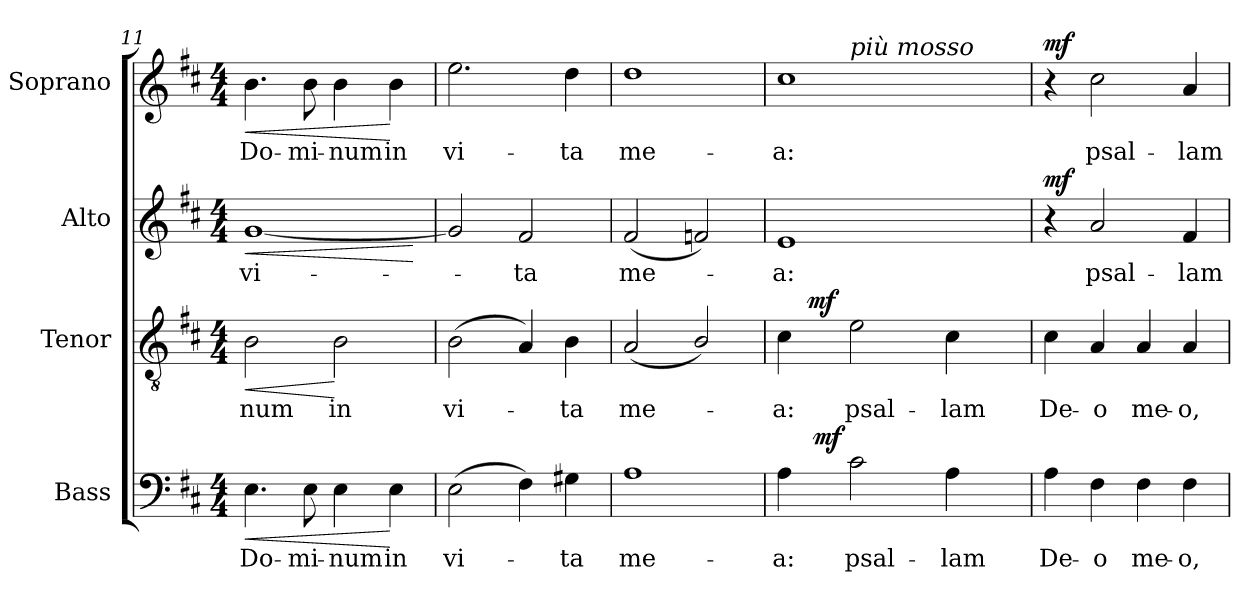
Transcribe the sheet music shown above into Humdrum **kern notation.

**kern	**text	**dynam	**kern	**text	**dynam	**kern	**text	**dynam	**kern	**text	**dynam
*part4	*part4	*part4	*part3	*part3	*part3	*part2	*part2	*part2	*part1	*part1	*part1
*staff4	*staff4	*staff4	*staff3	*staff3	*staff3	*staff2	*staff2	*staff2	*staff1	*staff1	*staff1
*I"Bass	*	*	*I"Tenor	*	*	*I"Alto	*	*	*I"Soprano	*	*
*I'B.	*	*	*I'T.	*	*	*I'A.	*	*	*I'S.	*	*
!!LO:PB:g=z
*clefF4	*	*	*clefGv2	*	*	*clefG2	*	*	*clefG2	*	*
*	*	*	*ITrd7c12	*	*	*	*	*	*	*	*
*k[f#c#]	*	*	*k[f#c#]	*	*	*k[f#c#]	*	*	*k[f#c#]	*	*
*D:	*	*	*D:	*	*	*D:	*	*	*D:	*	*
*M4/4	*	*	*M4/4	*	*	*M4/4	*	*	*M4/4	*	*
=11	=11	=11	=11	=11	=11	=11	=11	=11	=11	=11	=11
!	!LO:LY:b:color=#000000	!LO:HP:b	!	!	!	!	!	!	!	!	!
!	!	!	!	!LO:LY:b:color=#000000	!LO:HP:b	!	!	!	!	!	!
!	!	!	!	!	!	!	!LO:LY:b:color=#000000	!LO:HP:b	!	!	!
!	!	!	!	!	!	!	!	!	!	!LO:LY:b:color=#000000	!LO:HP:b
4.Ei\	Do-	<	2BBi\	-num	<	[1gi	vi-	<	4.bi\	Do-	<
!	!LO:LY:b:color=#000000	!	!	!	!	!	!	!	!	!	!
!	!	!	!	!	!	!	!	!	!	!LO:LY:b:color=#000000	!
8Ei\	-mi-	.	.	.	.	.	.	.	8bi\	-mi-	.
!	!LO:LY:b:color=#000000	!	!	!	!	!	!	!	!	!	!
!	!	!	!	!LO:LY:b:color=#000000	!	!	!	!	!	!	!
!	!	!	!	!	!	!	!	!	!	!LO:LY:b:color=#000000	!
4Ei\	-num	.	2BBi\	in	[	.	.	.	4bi\	-num	.
!	!LO:LY:b:color=#000000	!	!	!	!	!	!	!	!	!	!
!	!	!	!	!	!	!	!	!	!	!LO:LY:b:color=#000000	!
4Ei\	in	[	.	.	.	.	.	.	4bi\	in	[
.	.	.	.	.	.	.	.	[	.	.	.
=12	=12	=12	=12	=12	=12	=12	=12	=12	=12	=12	=12
!	!LO:LY:b:color=#000000	!	!	!	!	!	!	!	!	!	!
!	!	!	!	!LO:LY:b:color=#000000	!	!	!	!	!	!	!
!	!	!	!	!	!	!	!	!	!	!LO:LY:b:color=#000000	!
(2Ei\	vi-	.	(2BBi\	vi-	.	2gi/]	.	.	2.eei\	vi-	.
!	!	!	!	!	!	!	!LO:LY:b:color=#000000	!	!	!	!
4F#i\)	.	.	4AAi/)	.	.	2f#i/	-ta	.	.	.	.
!	!LO:LY:b:color=#000000	!	!	!	!	!	!	!	!	!	!
!	!	!	!	!LO:LY:b:color=#000000	!	!	!	!	!	!	!
!	!	!	!	!	!	!	!	!	!	!LO:LY:b:color=#000000	!
4G#Xi\	-ta	.	4BBi\	-ta	.	.	.	.	4ddi\	-ta	.
=13	=13	=13	=13	=13	=13	=13	=13	=13	=13	=13	=13
!	!LO:LY:b:color=#000000	!	!	!	!	!	!	!	!	!	!
!	!	!	!	!LO:LY:b:color=#000000	!	!	!	!	!	!	!
!	!	!	!	!	!	!	!LO:LY:b:color=#000000	!	!	!	!
!	!	!	!	!	!	!	!	!	!	!LO:LY:b:color=#000000	!
1Ai	me-	.	(2AAi/	me-	.	(2f#i/	me-	.	1ddi	me-	.
.	.	.	2BBi/)	.	.	2fni/)	.	.	.	.	.
=14	=14	=14	=14	=14	=14	=14	=14	=14	=14	=14	=14
!	!LO:LY:b:color=#000000	!	!	!	!	!	!	!	!	!	!
!	!	!	!	!LO:LY:b:color=#000000	!	!	!	!	!	!	!
!	!	!	!	!	!	!	!LO:LY:b:color=#000000	!	!	!	!
!	!	!	!	!	!	!	!	!	!	!LO:LY:b:color=#000000	!
*^	*	*	*^	*	*	*	*	*	*^	*	*
4Ai\	16ryy	-a:	.	4C#i\	16ryy	-a:	.	1ei	-a:	.	1cc#i	4ryy	-a:	.
.	64ryy	.	.	.	64ryy	.	.	.	.	.	.	.	.	.
.	128ryy	.	.	.	512ryy	.	.	.	.	.	.	.	.	.
.	.	.	.	.	2ryy	.	mf	.	.	.	.	.	.	.
.	1024ryy	.	.	.	.	.	.	.	.	.	.	.	.	.
.	2ryy	.	mf	.	.	.	.	.	.	.	.	.	.	.
!	!	!LO:LY:b:color=#000000	!	!	!	!	!	!	!	!	!	!	!	!
!	!	!	!	!	!	!	!	!	!	!	!	!LO:TX:a:i:t=più mosso	!	!
!	!	!	!	!	!	!LO:LY:b:color=#000000	!	!	!	!	!	!	!	!
2c#i\	.	psal-	.	2Ei\	.	psal-	.	.	.	.	.	2.ryy	.	.
.	.	.	.	.	4ryy	.	.	.	.	.	.	.	.	.
.	4ryy	.	.	.	.	.	.	.	.	.	.	.	.	.
!	!	!LO:LY:b:color=#000000	!	!	!	!	!	!	!	!	!	!	!	!
!	!	!	!	!	!	!LO:LY:b:color=#000000	!	!	!	!	!	!	!	!
4Ai\	.	-lam	.	4C#i\	.	-lam	.	.	.	.	.	.	.	.
.	.	.	.	.	8ryy	.	.	.	.	.	.	.	.	.
.	8ryy	.	.	.	.	.	.	.	.	.	.	.	.	.
.	.	.	.	.	32ryy	.	.	.	.	.	.	.	.	.
.	32ryy	.	.	.	.	.	.	.	.	.	.	.	.	.
.	.	.	.	.	128..ryy	.	.	.	.	.	.	.	.	.
.	256..ryy	.	.	.	.	.	.	.	.	.	.	.	.	.
*v	*v	*	*	*	*	*	*	*	*	*	*v	*v	*	*
*	*	*	*v	*v	*	*	*	*	*	*	*	*
=15	=15	=15	=15	=15	=15	=15	=15	=15	=15	=15	=15
*^	*	*	*^	*	*	*	*	*	*^	*	*
!	!	!LO:LY:b:color=#000000	!	!	!	!	!	!	!	!	!	!	!	!
*v	*v	*	*	*	*	*	*	*	*	*	*v	*v	*	*
*	*	*	*v	*v	*	*	*	*	*	*	*	*
*^	*	*	*^	*	*	*	*	*	*^	*	*
!	!	!	!	!	!	!LO:LY:b:color=#000000	!	!	!	!	!	!	!	!
*v	*v	*	*	*	*	*	*	*	*	*	*v	*v	*	*
*	*	*	*v	*v	*	*	*	*	*	*	*	*
4Ai\	De-	.	4C#i\	De-	.	4r	.	mf	4r	.	mf
!	!LO:LY:b:color=#000000	!	!	!	!	!	!	!	!	!	!
!	!	!	!	!LO:LY:b:color=#000000	!	!	!	!	!	!	!
!	!	!	!	!	!	!	!LO:LY:b:color=#000000	!	!	!	!
!	!	!	!	!	!	!	!	!	!	!LO:LY:b:color=#000000	!
4F#i\	-o	.	4AAi/	-o	.	2ai/	psal-	.	2cc#i\	psal-	.
!	!LO:LY:b:color=#000000	!	!	!	!	!	!	!	!	!	!
!	!	!	!	!LO:LY:b:color=#000000	!	!	!	!	!	!	!
4F#i\	me-	.	4AAi/	me-	.	.	.	.	.	.	.
!	!LO:LY:b:color=#000000	!	!	!	!	!	!	!	!	!	!
!	!	!	!	!LO:LY:b:color=#000000	!	!	!	!	!	!	!
!	!	!	!	!	!	!	!LO:LY:b:color=#000000	!	!	!	!
!	!	!	!	!	!	!	!	!	!	!LO:LY:b:color=#000000	!
4F#i\	-o,	.	4AAi/	-o,	.	4f#i/	-lam	.	4ai/	-lam	.
=	=	=	=	=	=	=	=	=	=	=	=
*-	*-	*-	*-	*-	*-	*-	*-	*-	*-	*-	*-
